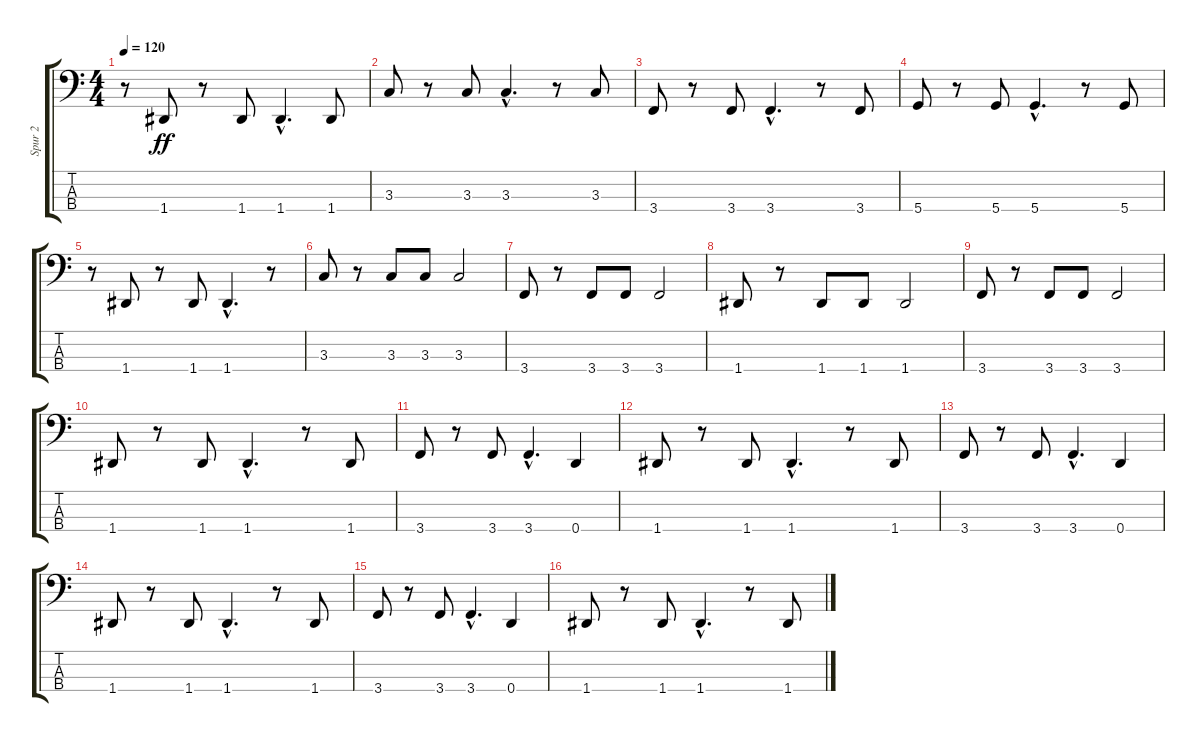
\track ("Spur 2" "Spur 2") {instrument electricbassfinger}
\staff {score tabs}
\tuning (G2 D2 A1 D1) {hide}
\ts (4 4)
\tempo 120
\clef f4
\ks c
r.8{dy ff} 1.4.8 r.8 1.4.8 1.4{hac}.4{d} 1.4.8 |
3.3.8 r.8 3.3.8 3.3{hac}.4{d} r.8 3.3.8 |
3.4.8 r.8 3.4.8 3.4{hac}.4{d} r.8 3.4.8 |
5.4.8 r.8 5.4.8 5.4{hac}.4{d} r.8 5.4.8 |
r.8 1.4.8 r.8 1.4.8 1.4{hac}.4{d} r.8 |
3.3.8 r.8 3.3.8 3.3.8 3.3.2 |
3.4.8 r.8 3.4.8 3.4.8 3.4.2 |
1.4.8 r.8 1.4.8 1.4.8 1.4.2 |
3.4.8 r.8 3.4.8 3.4.8 3.4.2 |
1.4.8 r.8 1.4.8 1.4{hac}.4{d} r.8 1.4.8 |
3.4.8 r.8 3.4.8 3.4{hac}.4{d} 0.4.4 |
1.4.8 r.8 1.4.8 1.4{hac}.4{d} r.8 1.4.8 |
3.4.8 r.8 3.4.8 3.4{hac}.4{d} 0.4.4 |
1.4.8 r.8 1.4.8 1.4{hac}.4{d} r.8 1.4.8 |
3.4.8 r.8 3.4.8 3.4{hac}.4{d} 0.4.4 |
1.4.8 r.8 1.4.8 1.4{hac}.4{d} r.8 1.4.8
